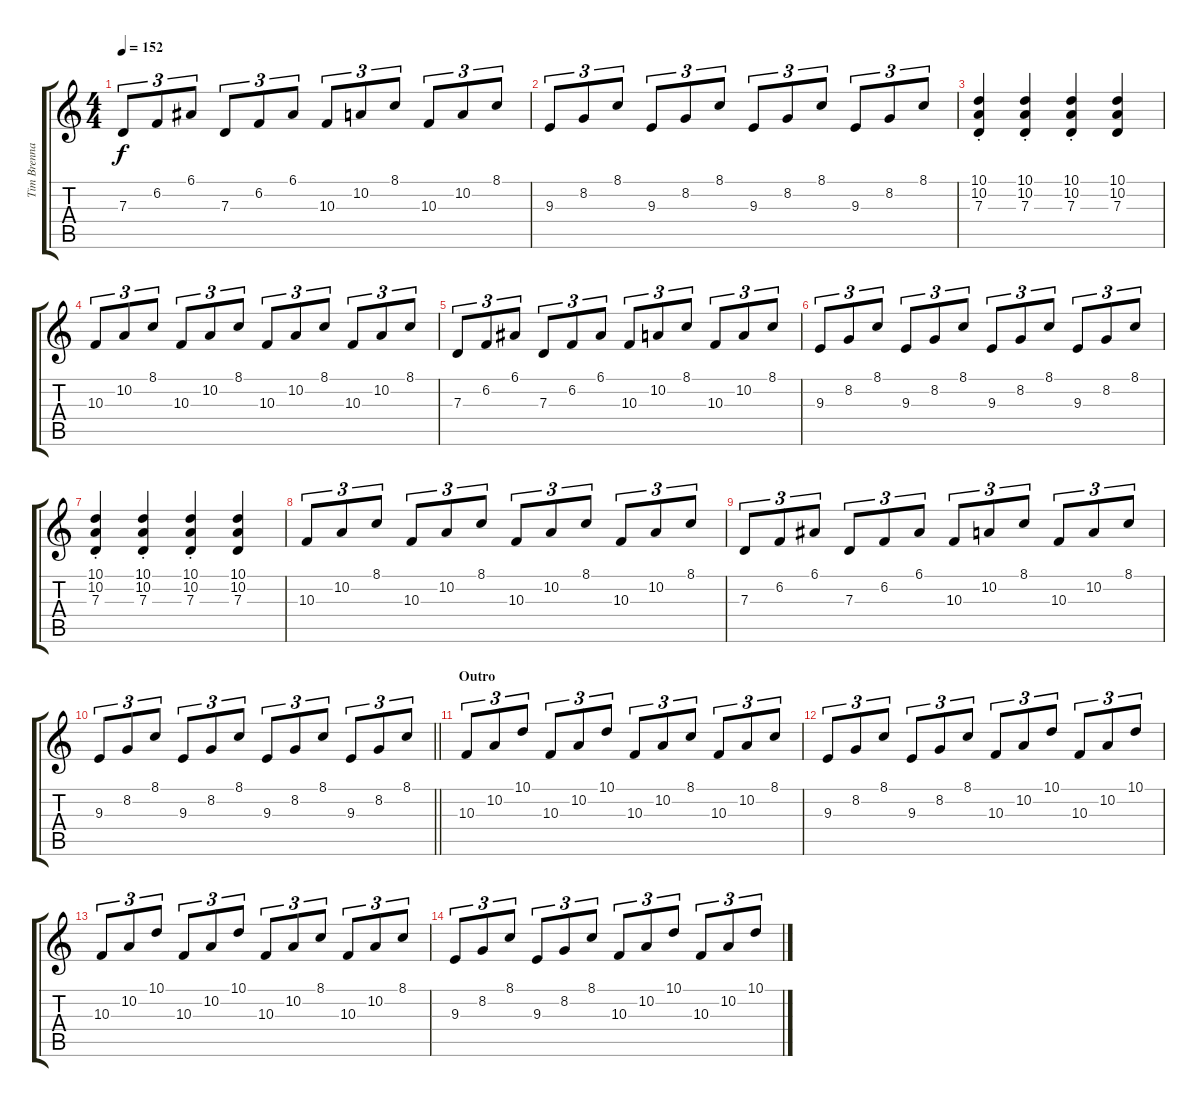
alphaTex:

\track ("Tim Brennan (Accordion)" "Tim Brenna") {instrument accordion}
\staff {score tabs}
\tuning (E4 B3 G3 D3 A2 E2) {hide}
\ts (4 4)
\tempo 152
\clef g2
\ks c
7.3.8{tu (3 2) dy f} 6.2.8{tu (3 2)} 6.1.8{tu (3 2)} 7.3.8{tu (3 2)} 6.2.8{tu (3 2)} 6.1.8{tu (3 2)} 10.3.8{tu (3 2)} 10.2.8{tu (3 2)} 8.1.8{tu (3 2)} 10.3.8{tu (3 2)} 10.2.8{tu (3 2)} 8.1.8{tu (3 2)} |
9.3.8{tu (3 2)} 8.2.8{tu (3 2)} 8.1.8{tu (3 2)} 9.3.8{tu (3 2)} 8.2.8{tu (3 2)} 8.1.8{tu (3 2)} 9.3.8{tu (3 2)} 8.2.8{tu (3 2)} 8.1.8{tu (3 2)} 9.3.8{tu (3 2)} 8.2.8{tu (3 2)} 8.1.8{tu (3 2)} |
(10.1{st} 10.2{st} 7.3{st}).4 (10.1{st} 10.2{st} 7.3{st}).4 (10.1{st} 10.2{st} 7.3{st}).4 (10.1 10.2 7.3).4 |
10.3.8{tu (3 2)} 10.2.8{tu (3 2)} 8.1.8{tu (3 2)} 10.3.8{tu (3 2)} 10.2.8{tu (3 2)} 8.1.8{tu (3 2)} 10.3.8{tu (3 2)} 10.2.8{tu (3 2)} 8.1.8{tu (3 2)} 10.3.8{tu (3 2)} 10.2.8{tu (3 2)} 8.1.8{tu (3 2)} |
7.3.8{tu (3 2)} 6.2.8{tu (3 2)} 6.1.8{tu (3 2)} 7.3.8{tu (3 2)} 6.2.8{tu (3 2)} 6.1.8{tu (3 2)} 10.3.8{tu (3 2)} 10.2.8{tu (3 2)} 8.1.8{tu (3 2)} 10.3.8{tu (3 2)} 10.2.8{tu (3 2)} 8.1.8{tu (3 2)} |
9.3.8{tu (3 2)} 8.2.8{tu (3 2)} 8.1.8{tu (3 2)} 9.3.8{tu (3 2)} 8.2.8{tu (3 2)} 8.1.8{tu (3 2)} 9.3.8{tu (3 2)} 8.2.8{tu (3 2)} 8.1.8{tu (3 2)} 9.3.8{tu (3 2)} 8.2.8{tu (3 2)} 8.1.8{tu (3 2)} |
(10.1{st} 10.2{st} 7.3{st}).4 (10.1{st} 10.2{st} 7.3{st}).4 (10.1{st} 10.2{st} 7.3{st}).4 (10.1 10.2 7.3).4 |
10.3.8{tu (3 2)} 10.2.8{tu (3 2)} 8.1.8{tu (3 2)} 10.3.8{tu (3 2)} 10.2.8{tu (3 2)} 8.1.8{tu (3 2)} 10.3.8{tu (3 2)} 10.2.8{tu (3 2)} 8.1.8{tu (3 2)} 10.3.8{tu (3 2)} 10.2.8{tu (3 2)} 8.1.8{tu (3 2)} |
7.3.8{tu (3 2)} 6.2.8{tu (3 2)} 6.1.8{tu (3 2)} 7.3.8{tu (3 2)} 6.2.8{tu (3 2)} 6.1.8{tu (3 2)} 10.3.8{tu (3 2)} 10.2.8{tu (3 2)} 8.1.8{tu (3 2)} 10.3.8{tu (3 2)} 10.2.8{tu (3 2)} 8.1.8{tu (3 2)} |
\barLineRight lightlight
9.3.8{tu (3 2)} 8.2.8{tu (3 2)} 8.1.8{tu (3 2)} 9.3.8{tu (3 2)} 8.2.8{tu (3 2)} 8.1.8{tu (3 2)} 9.3.8{tu (3 2)} 8.2.8{tu (3 2)} 8.1.8{tu (3 2)} 9.3.8{tu (3 2)} 8.2.8{tu (3 2)} 8.1.8{tu (3 2)} |
\section ("" "Outro")
10.3.8{tu (3 2)} 10.2.8{tu (3 2)} 10.1.8{tu (3 2)} 10.3.8{tu (3 2)} 10.2.8{tu (3 2)} 10.1.8{tu (3 2)} 10.3.8{tu (3 2)} 10.2.8{tu (3 2)} 8.1.8{tu (3 2)} 10.3.8{tu (3 2)} 10.2.8{tu (3 2)} 8.1.8{tu (3 2)} |
9.3.8{tu (3 2)} 8.2.8{tu (3 2)} 8.1.8{tu (3 2)} 9.3.8{tu (3 2)} 8.2.8{tu (3 2)} 8.1.8{tu (3 2)} 10.3.8{tu (3 2)} 10.2.8{tu (3 2)} 10.1.8{tu (3 2)} 10.3.8{tu (3 2)} 10.2.8{tu (3 2)} 10.1.8{tu (3 2)} |
10.3.8{tu (3 2)} 10.2.8{tu (3 2)} 10.1.8{tu (3 2)} 10.3.8{tu (3 2)} 10.2.8{tu (3 2)} 10.1.8{tu (3 2)} 10.3.8{tu (3 2)} 10.2.8{tu (3 2)} 8.1.8{tu (3 2)} 10.3.8{tu (3 2)} 10.2.8{tu (3 2)} 8.1.8{tu (3 2)} |
9.3.8{tu (3 2)} 8.2.8{tu (3 2)} 8.1.8{tu (3 2)} 9.3.8{tu (3 2)} 8.2.8{tu (3 2)} 8.1.8{tu (3 2)} 10.3.8{tu (3 2)} 10.2.8{tu (3 2)} 10.1.8{tu (3 2)} 10.3.8{tu (3 2)} 10.2.8{tu (3 2)} 10.1.8{tu (3 2)}
